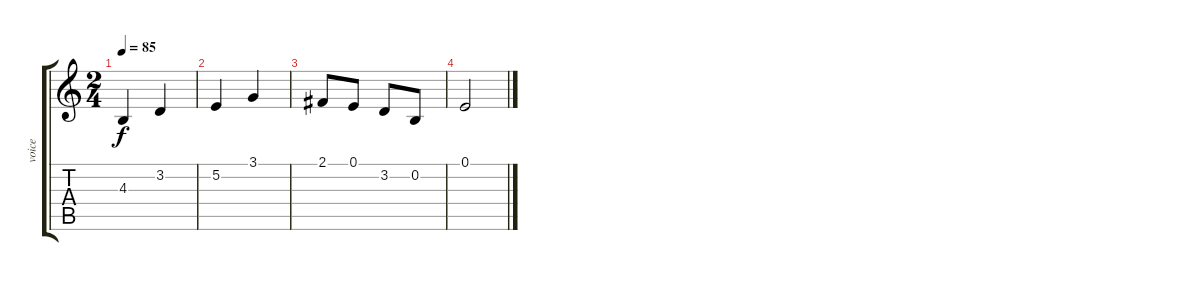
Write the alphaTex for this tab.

\track ("voice" "voice") {instrument violin}
\staff {score tabs}
\tuning (E4 B3 G3 D3 A2 E2) {hide}
\ts (2 4)
\tempo 85
\clef g2
\ks c
4.3.4{dy f} 3.2.4 |
5.2.4 3.1.4 |
2.1.8 0.1.8 3.2.8 0.2.8 |
0.1.2
